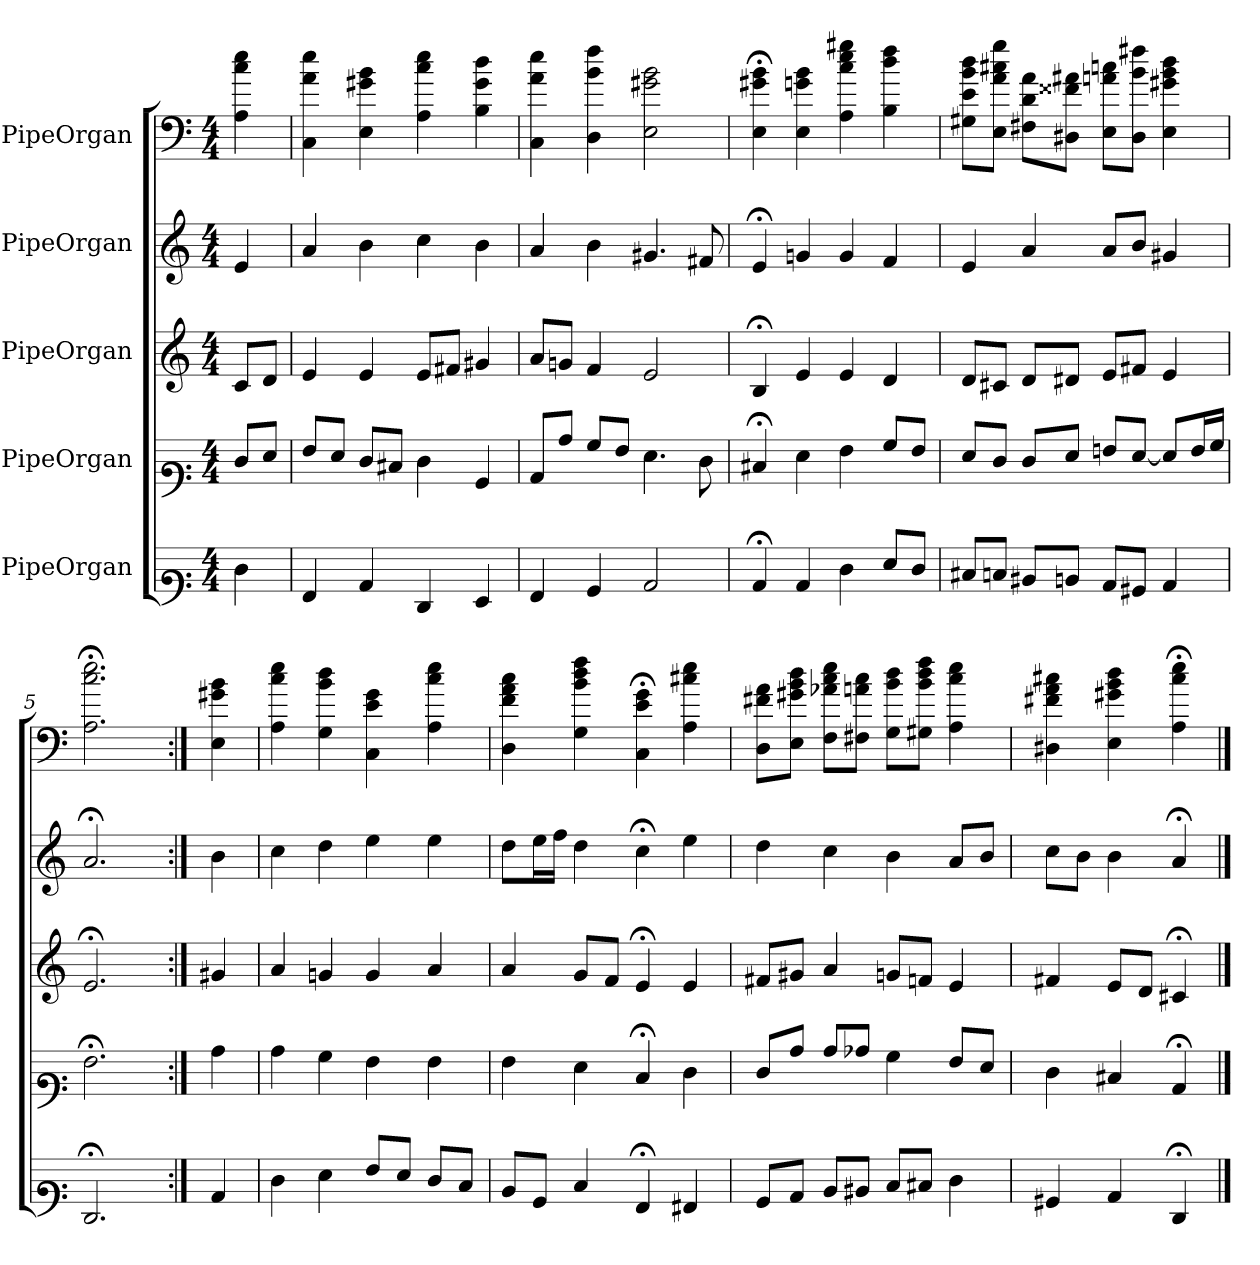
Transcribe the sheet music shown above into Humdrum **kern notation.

**kern	**kern	**kern	**kern	**kern
*part5	*part4	*part3	*part2	*part1
*staff5	*staff4	*staff3	*staff2	*staff1
*I"PipeOrgan	*I"PipeOrgan	*I"PipeOrgan	*I"PipeOrgan	*I"PipeOrgan
*clefF2	*clefF2	*clefG2	*clefG2	*
*k[]	*k[]	*k[]	*k[]	*k[]
*a:	*a:	*a:	*a:	*a:
*M4/4	*M4/4	*M4/4	*M4/4	*M4/4
*MM60	*MM60	*MM60	*MM60	*MM60
=	=	=	=	=
4A	8A/L	8c/L	4e	4A 4cc 4ee
.	8B/J	8d/J	.	.
=1	=1	=1	=1	=1
4C	8c/L	4e	4a	4C 4a 4ee
.	8B/J	.	.	.
4E	8A/L	4e	4b	4E 4g#X 4b
.	8G#X/J	.	.	.
4AA	4A	8e/L	4cc	4A 4cc 4ee
.	.	8f#X/J	.	.
4BB	4D	4g#X	4b	4B 4g# 4dd
=2	=2	=2	=2	=2
4C	8E/L	8a/L	4a	4C 4a 4ee
.	8e/J	8gn/J	.	.
4D	8d/L	4f	4b	4D 4b 4ff
.	8c/J	.	.	.
2E	4.B	2e	4.g#X	2E 2g#X 2b
.	8A	.	8f#X	.
=3	=3	=3	=3	=3
4E;<	4G#X;<	4B;<	4e;<	4E;< 4g#X;< 4b;<
4E	4B	4e	4gn	4E 4gn 4b
4A	4c	4e	4g	4A 4cc 4ee 4gg#X
8B/L	8d/L	4d	4f	4B 4dd 4ff
8A/J	8c/J	.	.	.
=4	=4	=4	=4	=4
8G#X/L	8B/L	8d/L	4e	8G#X 8e 8b 8ddL
8Gn/J	8A/J	8c#X/J	.	8E 8a 8cc#X 8ggJ
8F#X/L	8A/L	8d/L	4a	8F#X 8d 8aL
8Fn/J	8B/J	8d#X/J	.	8D#X 8f##X 8a#XJ
8E/L	8cn/L	8e/L	8a/L	8E 8an 8ccnL
8D#X/J	[8B/J	8f#X/J	8b/J	8D# 8b 8ff#XJ
4E	8B/L]	4e	4g#X	4E 4g#X 4b 4dd
.	16c/L	.	.	.
.	16d/JJ	.	.	.
=5	=5	=5	=5	=5
2.AA;<	2.c;<	2.e;<	2.a;<	2.A;< 2.cc;< 2.ee;<
=:|!	=:|!	=:|!	=:|!	=:|!
4E	4e	4g#X	4b	4E 4g#X 4b
=6	=6	=6	=6	=6
4A	4e	4a	4cc	4A 4cc 4ee
4B	4d	4gn	4dd	4G 4b 4dd
8c/L	4c	4g	4ee	4C 4e 4g
8B/J	.	.	.	.
8A/L	4c	4a	4ee	4A 4cc 4ee
8G/J	.	.	.	.
=7	=7	=7	=7	=7
8F/L	4c	4a	8dd\L	4D 4f 4a 4cc
8D/J	.	.	16ee\L	.
.	.	.	16ff\JJ	.
4G	4B	8g/L	4dd	4G 4b 4dd 4ff
.	.	8f/J	.	.
4C;<	4G;<	4e;<	4cc;<	4C;< 4e;< 4g;<
4C#X	4A	4e	4ee	4A 4cc#X 4ee
=8	=8	=8	=8	=8
8D/L	8A/L	8f#X/L	4dd	8D 8f#X 8aL
8E/J	8e/J	8g#X/J	.	8E 8g#X 8b 8ddJ
8F/L	8e/L	4a	4cc	8F 8a-X 8cc 8eeL
8F#X/J	8e-X/J	.	.	8F#X 8an 8ccJ
8G/L	4d	8gn/L	4b	8G 8b 8ddL
8G#X/J	.	8fn/J	.	8G#X 8b 8dd 8ffJ
4A	8c/L	4e	8a/L	4A 4cc 4ee
.	8B/J	.	8b/J	.
=9	=9	=9	=9	=9
4D#X	4A	4f#X	8cc\L	4D#X 4f#X 4a 4cc#X
.	.	.	8b\J	.
4E	4G#X	8e/L	4b	4E 4g#X 4b 4dd
.	.	8d/J	.	.
4AA;<	4E;<	4c#X;<	4a;<	4A;< 4cc#;< 4ee;<
==	==	==	==	==
*-	*-	*-	*-	*-
